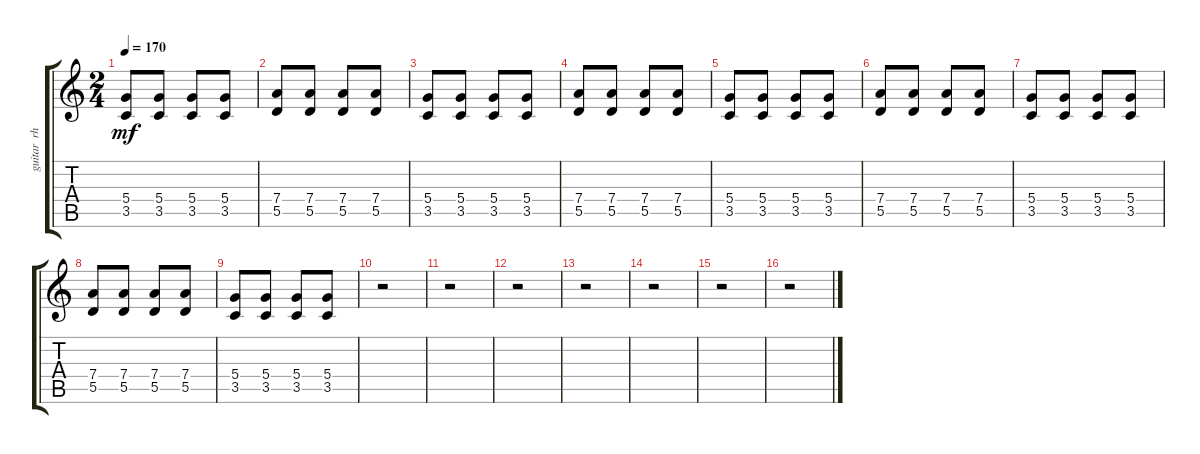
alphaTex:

\track ("guitar  rhythm  one" "guitar  rh") {instrument distortionguitar}
\staff {score tabs}
\tuning (E4 B3 G3 D3 A2 E2) {hide}
\ts (2 4)
\tempo 170
\clef g2
\ks c
(5.4 3.5).8{dy mf} (5.4 3.5).8 (5.4 3.5).8 (5.4 3.5).8 |
(7.4 5.5).8 (7.4 5.5).8 (7.4 5.5).8 (7.4 5.5).8 |
(5.4 3.5).8 (5.4 3.5).8 (5.4 3.5).8 (5.4 3.5).8 |
(7.4 5.5).8 (7.4 5.5).8 (7.4 5.5).8 (7.4 5.5).8 |
(5.4 3.5).8 (5.4 3.5).8 (5.4 3.5).8 (5.4 3.5).8 |
(7.4 5.5).8 (7.4 5.5).8 (7.4 5.5).8 (7.4 5.5).8 |
(5.4 3.5).8 (5.4 3.5).8 (5.4 3.5).8 (5.4 3.5).8 |
(7.4 5.5).8 (7.4 5.5).8 (7.4 5.5).8 (7.4 5.5).8 |
(5.4 3.5).8 (5.4 3.5).8 (5.4 3.5).8 (5.4 3.5).8 |
r.2 |
r.2 |
r.2 |
r.2 |
r.2 |
r.2 |
r.2
